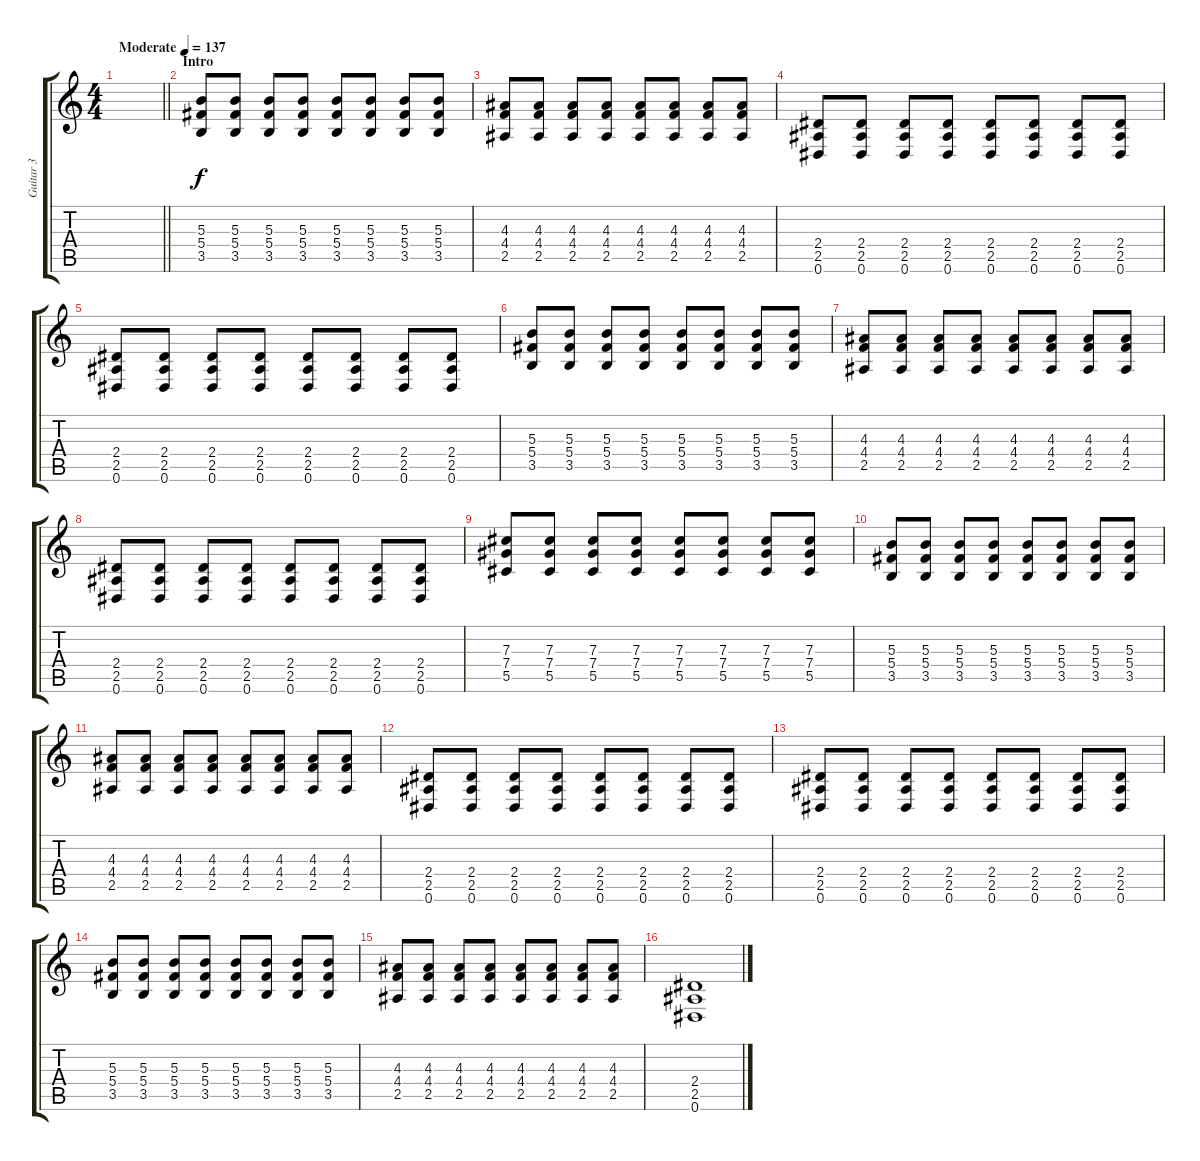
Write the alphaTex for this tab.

\track ("Guitar 3" "Guitar 3") {instrument distortionguitar}
\staff {score tabs}
\tuning (Eb4 Bb3 Gb3 Db3 Ab2 Eb2) {hide}
\ts (4 4)
\tempo (137 "Moderate")
\clef g2
\barLineRight lightlight
\ks c
|
\section ("" "Intro")
(5.3 5.4 3.5).8 (5.3 5.4 3.5).8 (5.3 5.4 3.5).8 (5.3 5.4 3.5).8 (5.3 5.4 3.5).8 (5.3 5.4 3.5).8 (5.3 5.4 3.5).8 (5.3 5.4 3.5).8 |
(4.3 4.4 2.5).8 (4.3 4.4 2.5).8 (4.3 4.4 2.5).8 (4.3 4.4 2.5).8 (4.3 4.4 2.5).8 (4.3 4.4 2.5).8 (4.3 4.4 2.5).8 (4.3 4.4 2.5).8 |
(2.4 2.5 0.6).8 (2.4 2.5 0.6).8 (2.4 2.5 0.6).8 (2.4 2.5 0.6).8 (2.4 2.5 0.6).8 (2.4 2.5 0.6).8 (2.4 2.5 0.6).8 (2.4 2.5 0.6).8 |
(2.4 2.5 0.6).8 (2.4 2.5 0.6).8 (2.4 2.5 0.6).8 (2.4 2.5 0.6).8 (2.4 2.5 0.6).8 (2.4 2.5 0.6).8 (2.4 2.5 0.6).8 (2.4 2.5 0.6).8 |
(5.3 5.4 3.5).8 (5.3 5.4 3.5).8 (5.3 5.4 3.5).8 (5.3 5.4 3.5).8 (5.3 5.4 3.5).8 (5.3 5.4 3.5).8 (5.3 5.4 3.5).8 (5.3 5.4 3.5).8 |
(4.3 4.4 2.5).8 (4.3 4.4 2.5).8 (4.3 4.4 2.5).8 (4.3 4.4 2.5).8 (4.3 4.4 2.5).8 (4.3 4.4 2.5).8 (4.3 4.4 2.5).8 (4.3 4.4 2.5).8 |
(2.4 2.5 0.6).8 (2.4 2.5 0.6).8 (2.4 2.5 0.6).8 (2.4 2.5 0.6).8 (2.4 2.5 0.6).8 (2.4 2.5 0.6).8 (2.4 2.5 0.6).8 (2.4 2.5 0.6).8 |
(7.3 7.4 5.5).8 (7.3 7.4 5.5).8 (7.3 7.4 5.5).8 (7.3 7.4 5.5).8 (7.3 7.4 5.5).8 (7.3 7.4 5.5).8 (7.3 7.4 5.5).8 (7.3 7.4 5.5).8 |
(5.3 5.4 3.5).8 (5.3 5.4 3.5).8 (5.3 5.4 3.5).8 (5.3 5.4 3.5).8 (5.3 5.4 3.5).8 (5.3 5.4 3.5).8 (5.3 5.4 3.5).8 (5.3 5.4 3.5).8 |
(4.3 4.4 2.5).8 (4.3 4.4 2.5).8 (4.3 4.4 2.5).8 (4.3 4.4 2.5).8 (4.3 4.4 2.5).8 (4.3 4.4 2.5).8 (4.3 4.4 2.5).8 (4.3 4.4 2.5).8 |
(2.4 2.5 0.6).8 (2.4 2.5 0.6).8 (2.4 2.5 0.6).8 (2.4 2.5 0.6).8 (2.4 2.5 0.6).8 (2.4 2.5 0.6).8 (2.4 2.5 0.6).8 (2.4 2.5 0.6).8 |
(2.4 2.5 0.6).8 (2.4 2.5 0.6).8 (2.4 2.5 0.6).8 (2.4 2.5 0.6).8 (2.4 2.5 0.6).8 (2.4 2.5 0.6).8 (2.4 2.5 0.6).8 (2.4 2.5 0.6).8 |
(5.3 5.4 3.5).8 (5.3 5.4 3.5).8 (5.3 5.4 3.5).8 (5.3 5.4 3.5).8 (5.3 5.4 3.5).8 (5.3 5.4 3.5).8 (5.3 5.4 3.5).8 (5.3 5.4 3.5).8 |
(4.3 4.4 2.5).8 (4.3 4.4 2.5).8 (4.3 4.4 2.5).8 (4.3 4.4 2.5).8 (4.3 4.4 2.5).8 (4.3 4.4 2.5).8 (4.3 4.4 2.5).8 (4.3 4.4 2.5).8 |
(2.4 2.5 0.6).1
